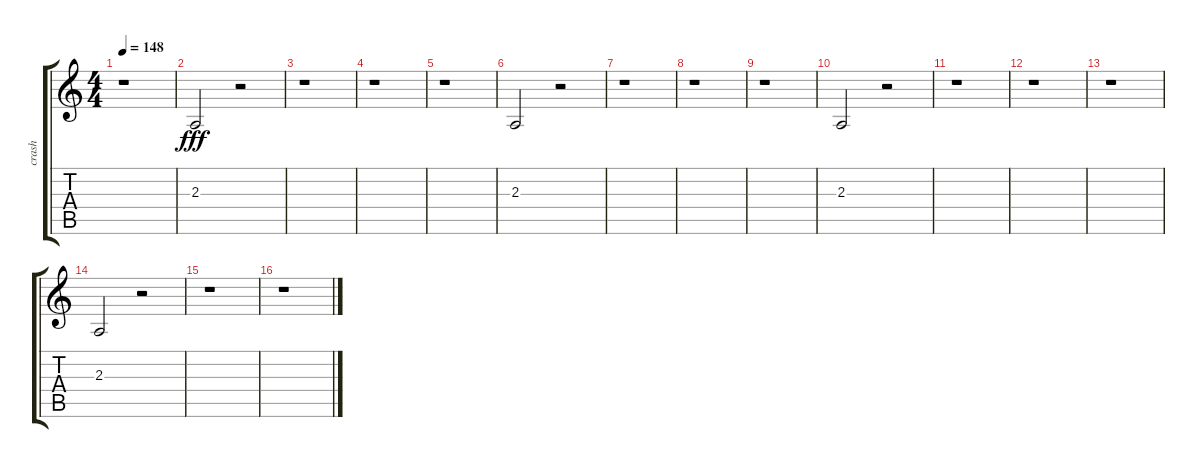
\track ("crash" "crash") {instrument acousticgrandpiano}
\staff {score tabs}
\tuning (E4 B3 G3 D3 A2 E2) {hide}
\ts (4 4)
\tempo 148
\clef g2
\ks c
r.1{dy fff} |
2.3.2 r.2 |
r.1 |
r.1 |
r.1 |
2.3.2 r.2 |
r.1 |
r.1 |
r.1 |
2.3.2 r.2 |
r.1 |
r.1 |
r.1 |
2.3.2 r.2 |
r.1 |
r.1
